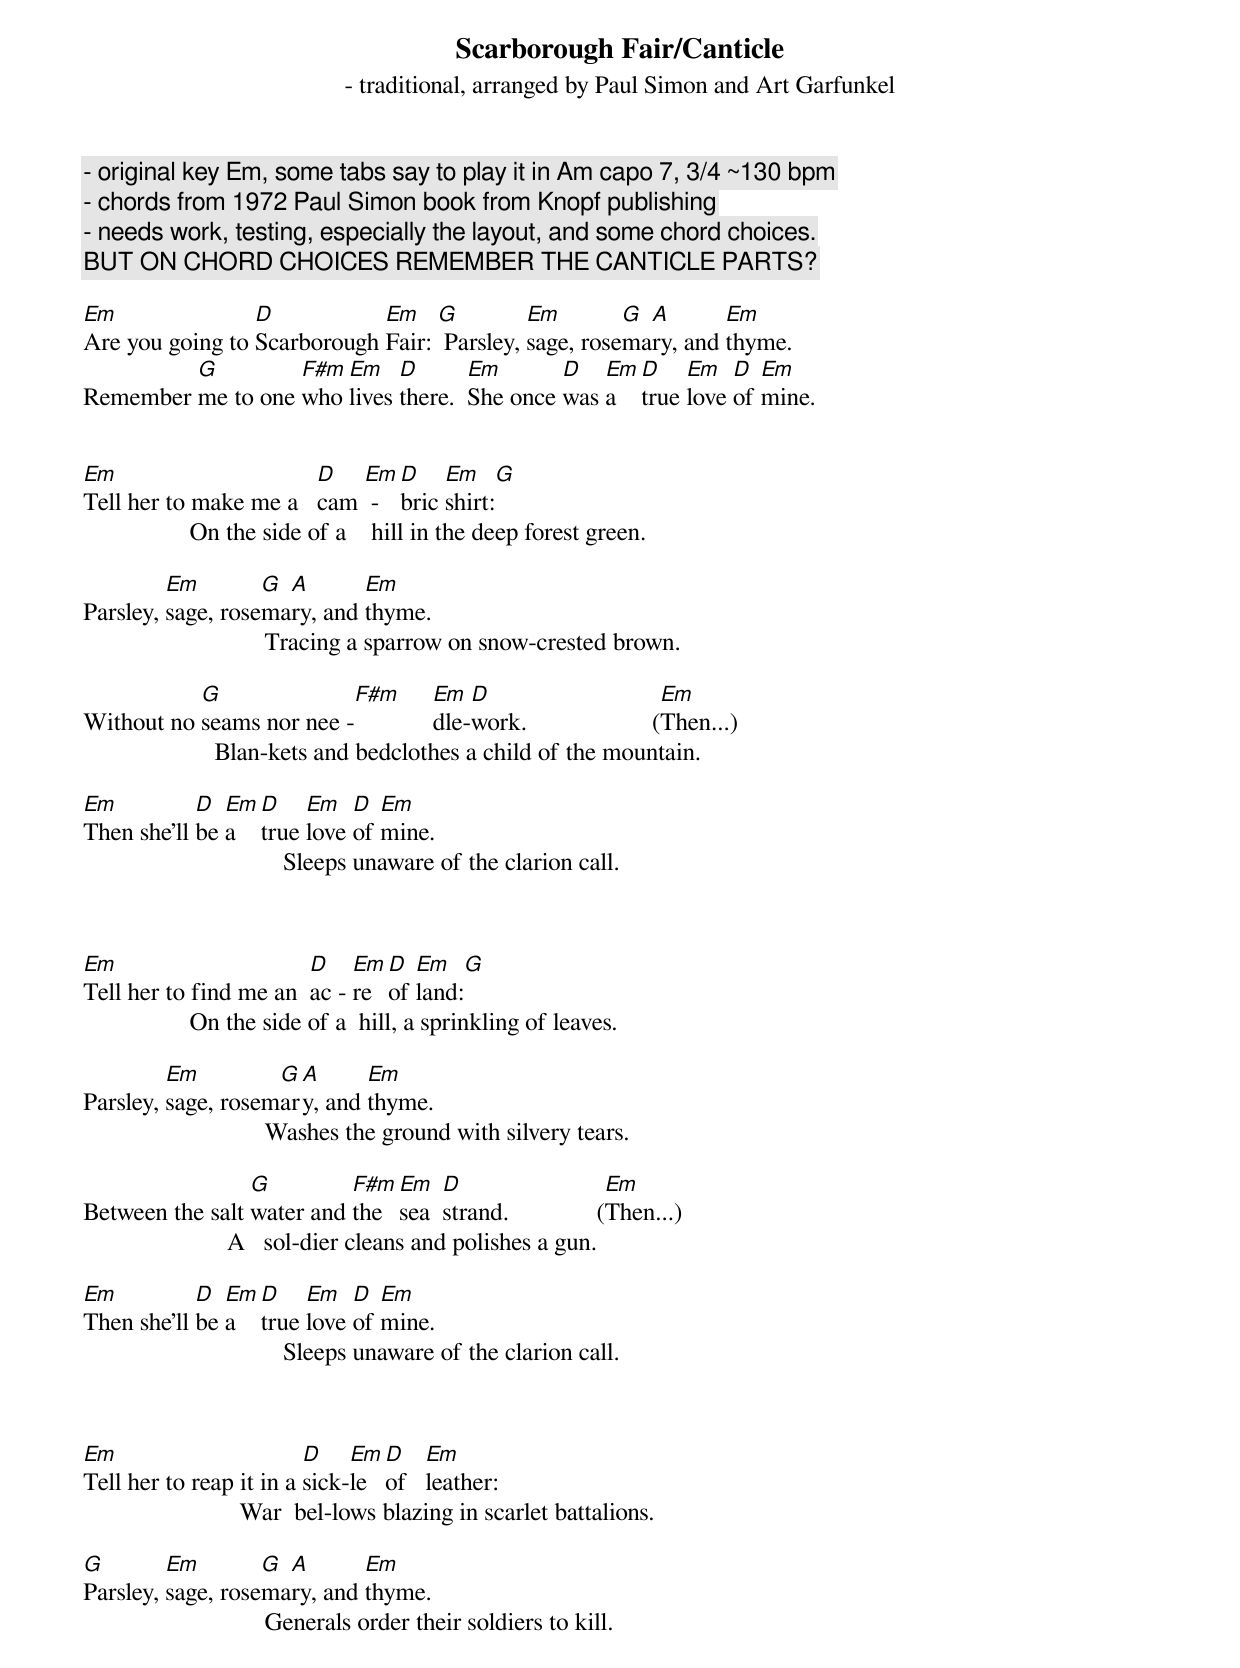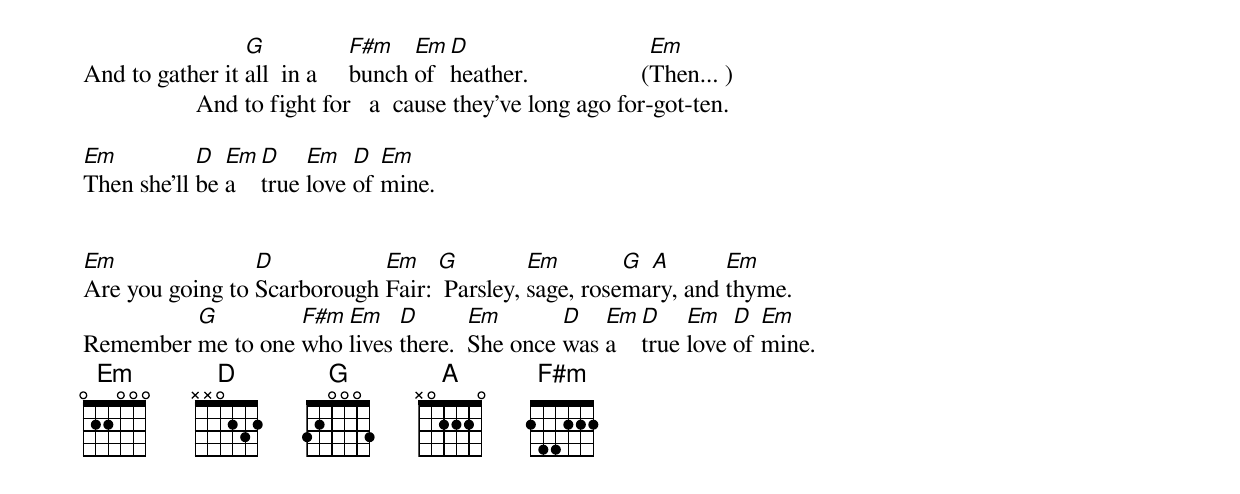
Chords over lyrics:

Scarborough Fair/Canticle
 - traditional, arranged by Paul Simon and Art Garfunkel
 - original key Em, some tabs say to play it in Am capo 7, 3/4 ~130 bpm
 - chords from 1972 Paul Simon book from Knopf publishing
 - needs work, testing, especially the layout, and some chord choices.
                              BUT ON CHORD CHOICES REMEMBER THE CANTICLE PARTS?

Em               D           Em    G         Em        G A       Em
Are you going to Scarborough Fair:  Parsley, sage, rosemary, and thyme.
         G         F#m Em    D       Em       D   Em  D    Em   D  Em
Remember me to one who lives there.  She once was a   true love of mine.


Em                      D   Em  D    Em                      G
Tell her to make me a   cam  -  bric shirt:
                 On the side of a    hill in the deep forest green.

         Em        G A       Em
Parsley, sage, rosemary, and thyme.
                             Tracing a sparrow on snow-crested brown.

           G              F#m  Em  D                         Em
Without no seams nor nee -     dle-work.                    (Then...)
                     Blan-kets and bedclothes a child of the mountain.

Em          D  Em  D    Em   D  Em
Then she'll be a   true love of mine.
                                Sleeps unaware of the clarion call.



Em                      D    Em D  Em                    G
Tell her to find me an  ac - re of land:
                 On the side of a  hill, a sprinkling of leaves.

         Em         G A      Em
Parsley, sage, rosemary, and thyme.
                             Washes the ground with silvery tears.

                 G         F#m Em   D                     Em
Between the salt water and the sea  strand.              (Then...)
                       A   sol-dier cleans and polishes a gun.

Em          D  Em  D    Em   D  Em
Then she'll be a   true love of mine.
                                Sleeps unaware of the clarion call.



Em                       D    Em  D    Em
Tell her to reap it in a sick-le  of   leather:
                         War  bel-lows blazing in scarlet battalions.

G        Em        G A       Em
Parsley, sage, rosemary, and thyme.
                             Generals order their soldiers to kill.

                 G             F#m   Em D                          Em
And to gather it all  in a     bunch of heather.                  (Then... )
                  And to fight for   a  cause they've long ago for-got-ten.

Em          D  Em  D    Em   D  Em
Then she'll be a   true love of mine.


Em               D           Em    G         Em        G A       Em
Are you going to Scarborough Fair:  Parsley, sage, rosemary, and thyme.
         G         F#m Em    D       Em       D   Em  D    Em   D  Em
Remember me to one who lives there.  She once was a   true love of mine.
